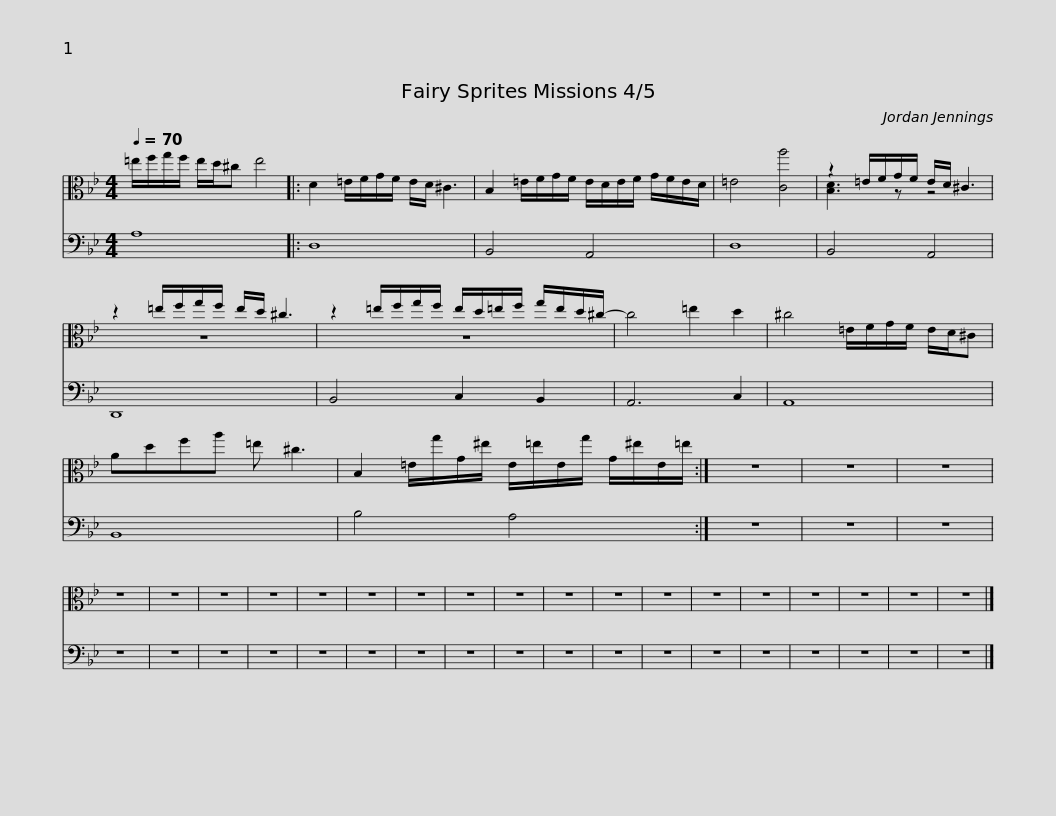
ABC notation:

X:1
%%score ( 1 2 ) 3
L:1/8
Q:1/4=70
M:4/4
I:linebreak $
K:Bb
V:1 alto
V:2 alto
V:3 bass
V:1
 =e/f/g/f/ e/d/^c e4 |: D2 =E/F/G/F/ E/D/ ^C3 | B,2 =E/F/G/F/ E/D/E/F/ G/F/E/D/ | =E4 [Ca]4 |$ z2 =E/F/G/F/ E/D/ ^C3 | %5
 z2 =e/f/g/f/ e/d/ ^c3 | z2 =e/f/g/f/ e/d/=e/f/ g/e/d/^c/- |$ c4 =e2 d2 | ^c4 =E/F/G/F/ E/D/^C | Adfa =e ^c3 | %10
 B,2 =E/g/G/^e/ E/=e/E/g/ G/^e/E/=e/ :| z8 |$ z8 | z8 | z8 | %15
 z8 | z8 | z8 | z8 | z8 | %20
 z8 | z8 | z8 | z8 | z8 | %25
 z8 | z8 | z8 | z8 | z8 |$ %30
 z8 | z8 |] %32
V:2
 x8 |: x8 | x8 | x8 |$ [B,D]3 z z4 | %5
 z8 | z8 |$ x8 | x8 | x8 | %10
 x8 :| x8 |$ x8 | x8 | x8 | %15
 x8 | x8 | x8 | x8 | x8 | %20
 x8 | x8 | x8 | x8 | x8 | %25
 x8 | x8 | x8 | x8 | x8 |$ %30
 x8 | x8 |] %32
V:3
 A,8 |: D,8 | B,,4 A,,4 | D,8 |$ B,,4 A,,4 | %5
 D,,8 | B,,4 C,2 B,,2 |$ A,,6 C,2 | A,,8 | B,,8 | %10
 B,4 A,4 :| z8 |$ z8 | z8 | z8 | %15
 z8 | z8 | z8 | z8 | z8 | %20
 z8 | z8 | z8 | z8 | z8 | %25
 z8 | z8 | z8 | z8 | z8 |$ %30
 z8 | z8 |] %32
